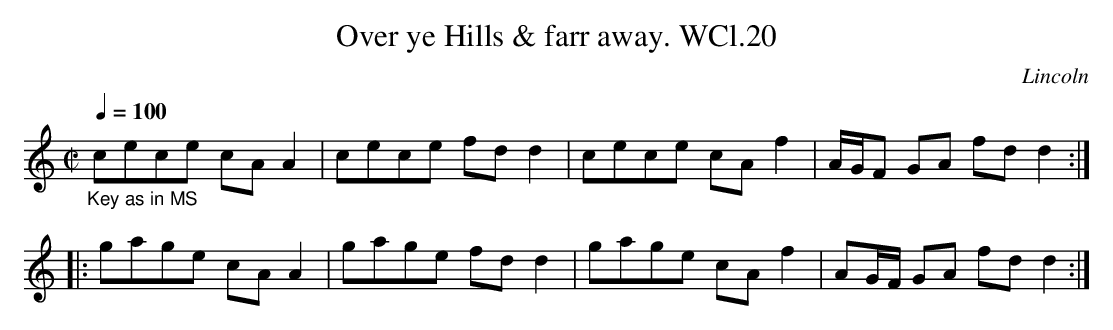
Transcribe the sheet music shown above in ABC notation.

X:1
T:Over ye Hills & farr away. WCl.20
L:1/8
M:C|
O:Lincoln
Q:1/4=100
K:C
"_Key as in MS "cece cA A2|cece fd d2|cece cA f2|A/2G/2F GA fd d2:|!
|:gage cA A2|gage fd d2|gage cA f2|AG/2F/2 GA fd d2:|
